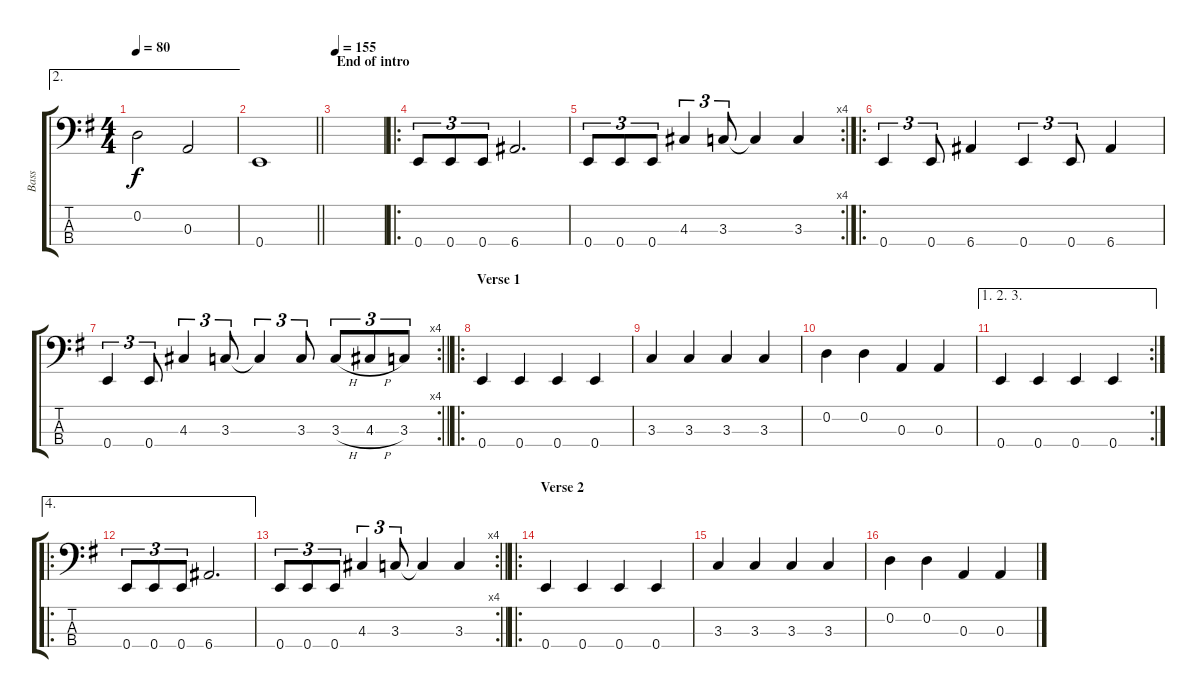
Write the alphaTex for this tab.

\track ("Bass" "Bass") {instrument electricbassfinger}
\staff {score tabs}
\tuning (G2 D2 A1 E1) {hide}
\ae 2
\ts (4 4)
\tempo 80
\clef f4
\ks eminor
0.2.2{dy f} 0.3.2 |
\barLineRight lightlight
0.4.1 |
\section ("" "End of intro")
\tempo 155
|
\ro
0.4.8{tu (3 2)} 0.4.8{tu (3 2)} 0.4.8{tu (3 2)} 6.4.2{d} |
\rc 4
0.4.8{tu (3 2)} 0.4.8{tu (3 2)} 0.4.8{tu (3 2)} 4.3.4{tu (3 2)} 3.3.8{tu (3 2)} 3.3{t}.4 3.3.4 |
\ro
0.4.4{tu (3 2)} 0.4.8{tu (3 2)} 6.4.4 0.4.4{tu (3 2)} 0.4.8{tu (3 2)} 6.4.4 |
\rc 4
\barLineRight lightlight
0.4.4{tu (3 2)} 0.4.8{tu (3 2)} 4.3.4{tu (3 2)} 3.3.8{tu (3 2)} 3.3{t}.4{tu (3 2)} 3.3.8{tu (3 2)} 3.3{h}.8{tu (3 2)} 4.3{h}.8{tu (3 2)} 3.3.8{tu (3 2)} |
\ro
\section ("" "Verse 1")
0.4.4 0.4.4 0.4.4 0.4.4 |
3.3.4 3.3.4 3.3.4 3.3.4 |
0.2.4 0.2.4 0.3.4 0.3.4 |
\ae (1 2 3)
\rc 2
0.4.4 0.4.4 0.4.4 0.4.4 |
\ae 4
\ro
0.4.8{tu (3 2)} 0.4.8{tu (3 2)} 0.4.8{tu (3 2)} 6.4.2{d} |
\rc 4
\barLineRight lightlight
0.4.8{tu (3 2)} 0.4.8{tu (3 2)} 0.4.8{tu (3 2)} 4.3.4{tu (3 2)} 3.3.8{tu (3 2)} 3.3{t}.4 3.3.4 |
\ro
\section ("" "Verse 2")
0.4.4 0.4.4 0.4.4 0.4.4 |
3.3.4 3.3.4 3.3.4 3.3.4 |
0.2.4 0.2.4 0.3.4 0.3.4
